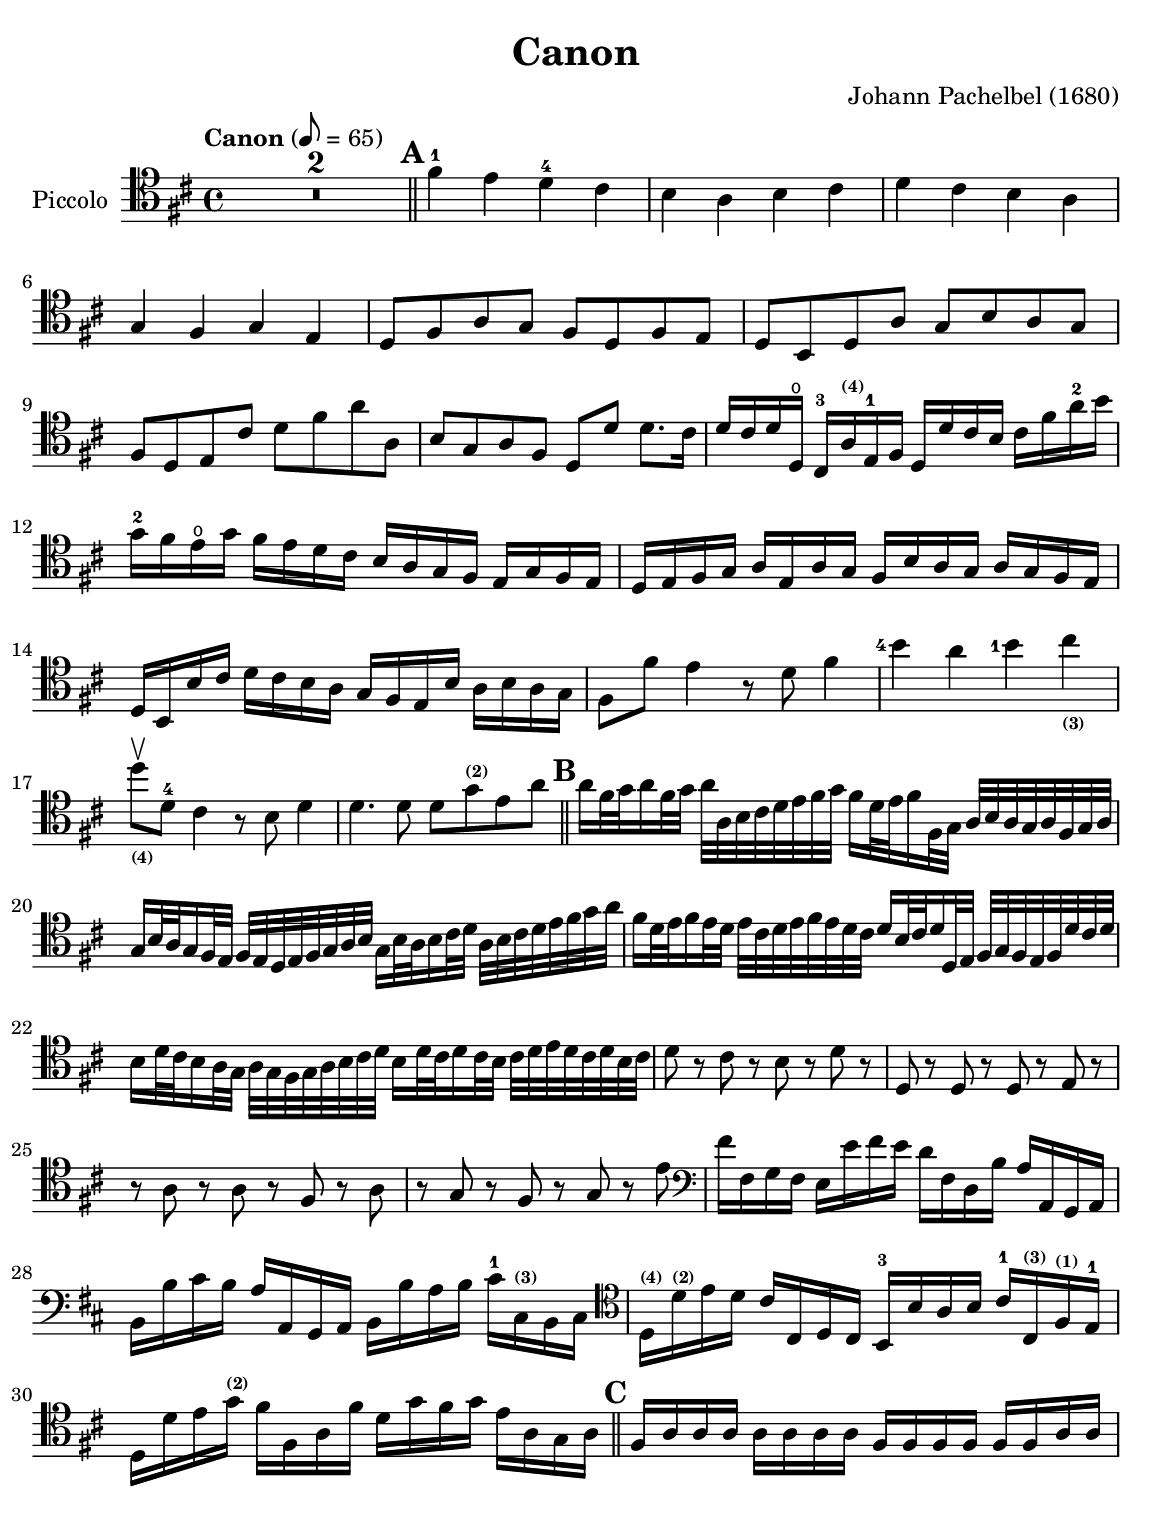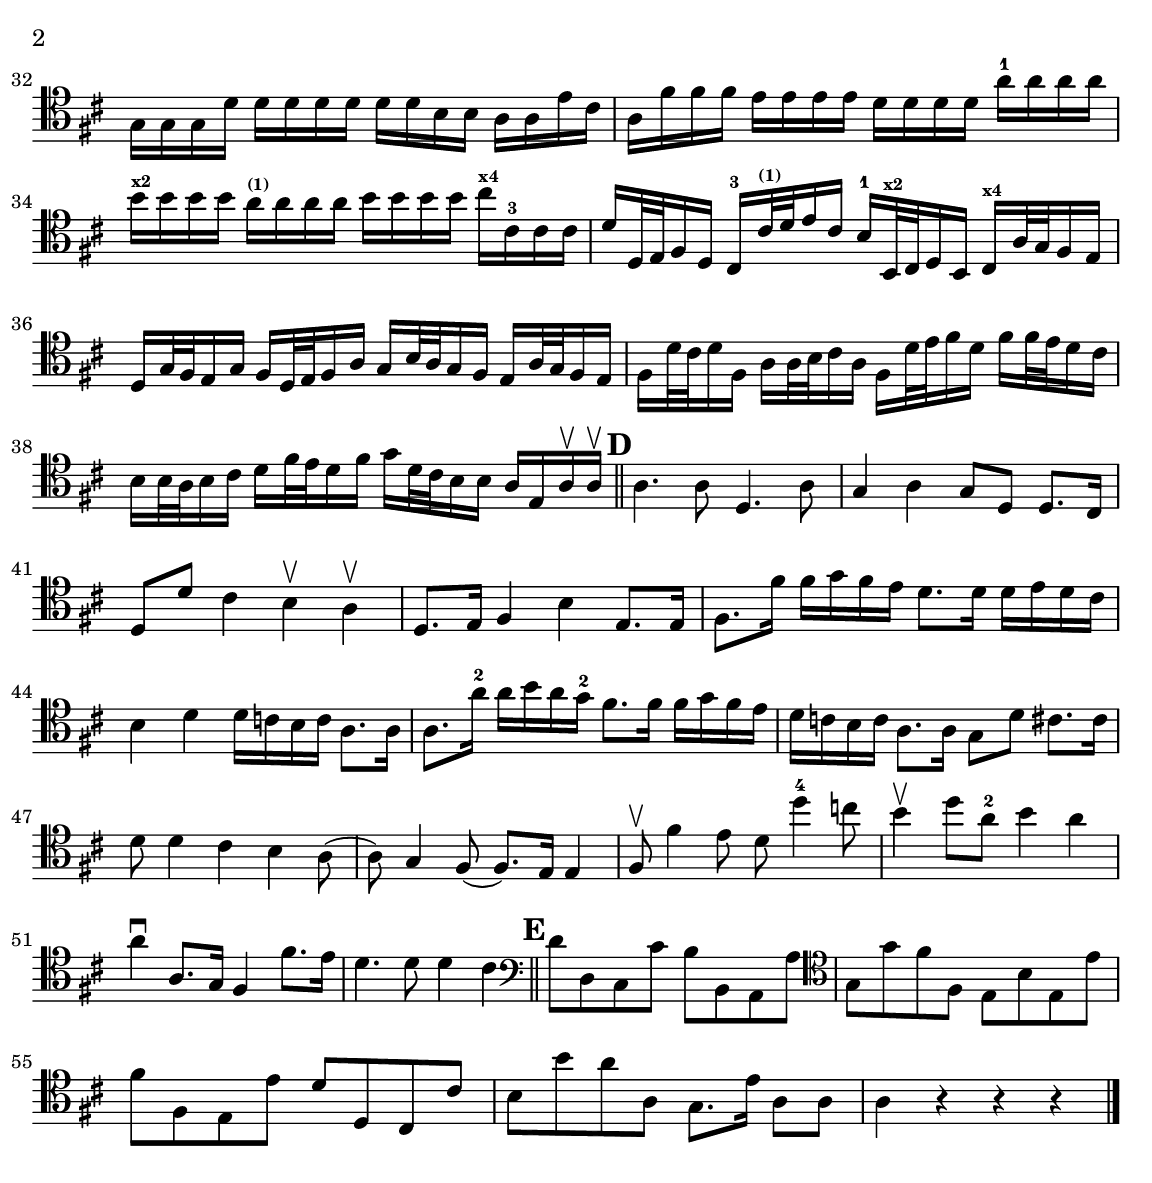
#(set-global-staff-size 21)

\version "2.18.2"

\header {
  title    = "Canon"
  composer = "Johann Pachelbel (1680)"
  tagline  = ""
}

\language "italiano"

% iPad Pro 12.9

\paper {
  paper-width  = 195\mm
  paper-height = 260\mm
%  indent = #0
  page-count = #2
  line-width = #184
%  ragged-last = ##t
  ragged-last-bottom = ##t
  ragged-bottom = ##f
}

\score {
  \new Staff
  \with {instrumentName = #"Piccolo "}
  {
    \override Hairpin.to-barline = ##f
    \tempo "Canon" 8 = 65
    \time 4/4
    \key re \major
    \clef "tenor"
    \set fingeringOrientations = #'(left)

    \compressFullBarRests
    R1*2
    \bar "||"
    \mark \default
    fad'4-1 mi'4 re'4-4 dod'4                                            % 3
    si4 la4 si4 dod'4                                                    % 4
    re'4 dod'4 si4 la4                                                   % 5
    sol4 fad4 sol4 mi4                                                   % 6
    re8 fad8 la8 sol8 fad8 re8 fad8 mi8                                  % 7
    re8 si,8 re8 la8 sol8 si8 la8 sol8                                   % 8
    fad8 re8 mi8 dod'8 re'8 fad'8 la'8 la8                               % 9
    si8 sol8 la8 fad8 re8 re'8 re'8. dod'16                              % 10
    re'16 dod'16 re'16 re16\open dod16-3 la16^\markup{\bold\teeny (4)}
    mi16-1 fad16 re16 re'16 dod'16 si16
    \clef "tenor"
    dod'16 fad'16 la'16-2 si'16                                          % 11
    sol'16-2 fad'16 mi'16\open sol'16 fad'16 mi'16 re'16 dod'16
    si16 la16 sol16 fad16 mi16 sol16 fad16 mi16                          % 12
    re16 mi16 fad16 sol16 la16 mi16 la16 sol16
    fad16 si16 la16 sol16 la16 sol16 fad16 mi16                          % 13
    re16 si,16 si16 dod'16 re'16 dod'16 si16 la16
    sol16 fad16 mi16 si16 la16 si16 la16 sol16                           % 14
    \clef "tenor"
    fad8 fad'8 mi'4 r8 re'8 fad'4
    <si'-4>4 la'4 <si'-1>4 dod''4_\markup{\bold\teeny (3)}               % 15
    re''8\upbow_\markup{\bold\teeny (4)} re'8-4 dod'4 r8 si8 re'4        % 16
    re'4. re'8 re'8 sol'8^\markup{\bold\teeny (2)} mi'8 la'8             % 17
    \bar "||"
    \mark \default
    la'16 fad'32 sol'32 la'16 fad'32 sol'32 la'32
    la32 si32 dod'32 re'32 mi'32 fad'32 sol'32                           % 18
    fad'16 re'32 mi'32 fad'16 fad32 sol32
    la32 si32 la32 sol32 la32 fad32 sol32 la32                           % 19
    sol16 si32 la32 sol16 fad32 mi32
    fad32 mi32 re32 mi32 fad32 sol32 la32 si32
    sol16 si32 la32 si16 dod'32 re'32
    la32 si32 dod'32 re'32 mi'32 fad'32 sol'32 la'32                     % 20
    fad'16 re'32 mi'32 fad'16 mi'32 re'32
    mi'32 dod'32 re'32 mi'32 fad'32 mi'32 re'32 dod'32
    re'16 si32 dod'32 re'16 re32 mi32
    fad32 sol32 fad32 mi32 fad32 re'32 dod'32 re'32                      % 21
    si16 re'32 dod'32 si16 la32 sol32
    la32 sol32 fad32 sol32 la32 si32 dod'32 re'32
    si16 re'32 dod'32 re'16 dod'32 si32
    dod'32 re'32 mi'32 re'32 dod'32 re'32 si32 dod'32                    % 22
    re'8 r8 dod'8 r8 si8 r8 re'8 r8                                      % 23
    re8 r8 re8 r8 re8 r8 mi8 r8                                          % 24
    r8 la8 r8 la8 r8 fad8 r8 la8                                         % 25
    r8 sol8 r8 fad8 r8 sol8 r8 mi'8                                      % 26
    \clef "bass"
    fad'16 fad16 sol16 fad16 mi16 mi'16 fad'16 mi'16
    re'16 fad16 re16 si16 la16 la,16 sol,16 la,16                        % 27
    si,16 si16 dod'16 si16 la16 la,16 sol,16 la,16
    si,16 si16 la16 si16 dod'16-1 dod16^\markup{\bold\teeny (3)}
    si,16 dod16                                                          % 28
    \clef "tenor"
    re16^\markup{\bold\teeny (4)} re'16^\markup{\bold\teeny (2)}
    mi'16 re'16 dod'16 dod16 re16 dod16
    si,16-3 si16 la16 si16 dod'16-1 dod16^\markup{\bold\teeny (3)}
    fad16^\markup{\bold\teeny (1)} mi16-1                                % 29
    re16 re'16 mi'16 sol'16^\markup{\bold\teeny (2)}
    fad'16 fad16 la16 fad'16
    re'16 sol'16 fad'16 sol'16 mi'16 la16 sol16 la16                     % 30
    \bar "||"
    \mark \default
    fad16 la16 la16 la16 la16 la16 la16 la16
    fad16 fad16 fad16 fad16 fad16 fad16 la16 la16                        % 31
    sol16 sol16 sol16 re'16  re'16 re'16 re'16 re'16
    re'16 re'16 si16 si16 la16 la16 mi'16 dod'16                         % 32
    la16 fad'16 fad'16 fad'16  mi'16 mi'16 mi'16 mi'16
    re'16 re'16 re'16 re'16
    la'16-1 la'16 la'16 la'16                                            % 33
    si'16^\markup{\bold\teeny x2} si'16 si'16 si'16
    la'16^\markup{\bold\teeny (1)} la'16 la'16 la'16
    si'16 si'16 si'16 si'16
    dod''16^\markup{\bold\teeny x4} dod'16-3 dod'16 dod'16               % 34
    re'16 re32 mi32 fad16 re16
    dod16-3 dod'32^\markup{\bold\teeny (1)} re'32 mi'16 dod'16
    si16-1 si,32^\markup{\bold\teeny x2} dod32 re16 si,16
    dod16^\markup{\bold\teeny x4} la32 sol32 fad16 mi16                  % 35
    re16 sol32 fad32 mi16 sol16  fad16 re32 mi32 fad16 la16
    sol16 si32 la32 sol16 fad16  mi16 la32 sol32 fad16 mi16              % 36
    \clef "tenor"
    fad16 re'32 dod'32 re'16 fad16  la16 la32 si32 dod'16 la16
    fad16 re'32 mi'32 fad'16 re'16  fad'16 fad'32 mi'32 re'16 dod'16     % 37
    si16 si32 la32 si16 dod'16  re'16 fad'32 mi'32 re'16 fad'16
    sol'16 re'32 dod'32 si16 si16   la16 mi16 la16\upbow la16\upbow      % 38
    \bar "||"
    \mark \default
    \clef "tenor"
    la4. la8 re4. la8                                                    % 39
    sol4 la4 sol8 re8 re8. dod16                                         % 40
    re8 re'8 dod'4 si4\upbow la4\upbow                                   % 41
    re8. mi16 fad4 si4 mi8. mi16                                         % 42
    fad8. fad'16 fad'16 sol'16 fad'16 mi'16 re'8. re'16
    re'16 mi'16 re'16 dod'16                                             % 43
    si4 re'4 re'16 do'16 si16 do'16 la8. la16                            % 44
    la8. la'16-2 la'16 si'16 la'16 sol'16-2 fad'8. fad'16
    fad'16 sol'16 fad'16 mi'16                                           % 45
    re'16 do'16 si16 do'16 la8. la16 sol8 re'8 dod'8. dod'16             % 46
    re'8 re'4 dod'4 si4 la8(                                             % 47
    la8) sol4 fad8( fad8.) mi16 mi4                                      % 48
    fad8\upbow fad'4 mi'8
    re'8 re''4-4 do''8                                                   % 49
    si'4\upbow re''8 la'8-2 si'4 la'4                                    % 50
    la'4\downbow
    la8. sol16 fad4 fad'8. mi'16                                         % 51
    re'4. re'8 re'4 dod'4                                                % 52
    \mark \default
    \bar "||"
    \clef "bass"
    re'8 re8 dod8 dod'8 si8 si,8 la,8 la8                                % 53
    \clef "tenor"
    sol8 sol'8 fad'8 fad8  mi8 si8 mi8 mi'8                              % 54
    fad'8 fad8 mi8 mi'8  re'8 re8 dod8 dod'8                             % 55
    si8 si'8 la'8 la8  sol8. mi'16 la8 la8                               % 56
    la4 r4 r4 r4                                                         % 57
    \bar "|."
  }
}
